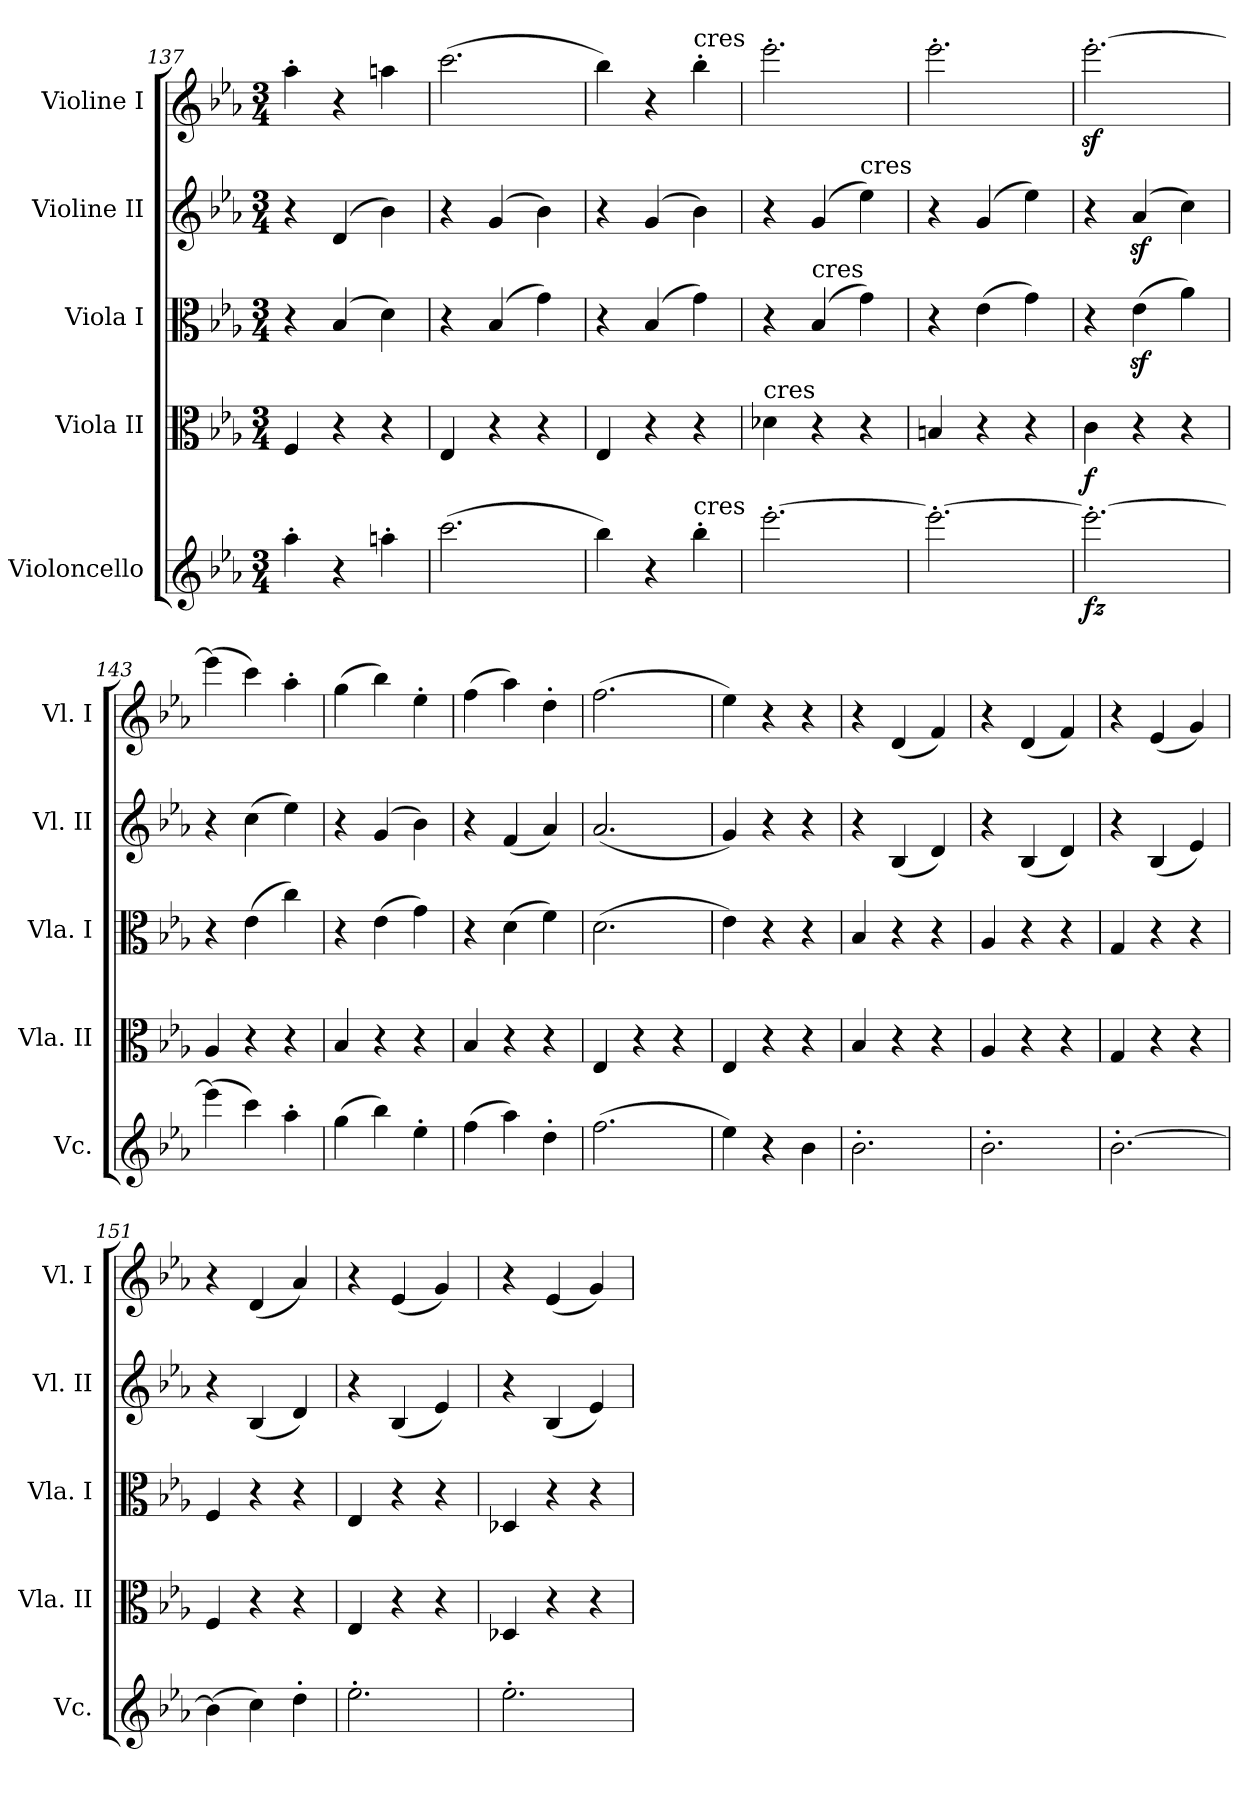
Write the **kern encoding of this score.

**kern	**dynam	**kern	**dynam	**kern	**kern	**kern
*part5	*part5	*part4	*part4	*part3	*part2	*part1
*staff5	*staff5	*staff4	*staff4	*staff3	*staff2	*staff1
*I"Violoncello	*	*I"Viola II	*	*I"Viola I	*I"Violine II	*I"Violine I
*I'Vc.	*	*I'Vla. II	*	*I'Vla. I	*I'Vl. II	*I'Vl. I
*clefG2	*	*clefC3	*	*clefC3	*clefG2	*clefG2
*k[b-e-a-]	*	*k[b-e-a-]	*	*k[b-e-a-]	*k[b-e-a-]	*k[b-e-a-]
*E-:	*	*E-:	*	*E-:	*E-:	*E-:
*M3/4	*	*M3/4	*	*M3/4	*M3/4	*M3/4
=137	=137	=137	=137	=137	=137	=137
4aa-'	.	4F	.	4r	4r	4aa-'
4r	.	4r	.	(4B-	(4d	4r
4aan'	.	4r	.	4d)	4b-)	4aan
=138	=138	=138	=138	=138	=138	=138
(2.ccc	.	4E-	.	4r	4r	(2.ccc
.	.	4r	.	(4B-	(4g	.
.	.	4r	.	4g)	4b-)	.
=139	=139	=139	=139	=139	=139	=139
4bb-)	.	4E-	.	4r	4r	4bb-)
4r	.	4r	.	(4B-	(4g	4r
!	!	!	!	!	!	!LO:TX:t=cres
!LO:TX:t=cres	!	!	!	!	!	!
4bb-'	.	4r	.	4g)	4b-)	4bb-'
=140	=140	=140	=140	=140	=140	=140
!	!	!LO:TX:t=cres	!	!	!	!
[2.eee-'	.	4d-X	.	4r	4r	2.eee-'
!	!	!	!	!LO:TX:t=cres	!	!
.	.	4r	.	(4B-	(4g	.
!	!	!	!	!	!LO:TX:t=cres	!
.	.	4r	.	4g)	4ee-)	.
=141	=141	=141	=141	=141	=141	=141
2.eee-'_	.	4Bn	.	4r	4r	2.eee-'
.	.	4r	.	(4e-	(4g	.
.	.	4r	.	4g)	4ee-)	.
=142	=142	=142	=142	=142	=142	=142
2.eee-'_	fz	4c	f	4r	4r	[2.eee-z'
.	.	4r	.	(4e-z	(4a-z	.
.	.	4r	.	4a-)	4cc)	.
=143	=143	=143	=143	=143	=143	=143
(4eee-]	.	4A-	.	4r	4r	(4eee-]
4ccc)	.	4r	.	(4e-	(4cc	4ccc)
4aa-'	.	4r	.	4cc)	4ee-)	4aa-'
=144	=144	=144	=144	=144	=144	=144
(4gg	.	4B-	.	4r	4r	(4gg
4bb-)	.	4r	.	(4e-	(4g	4bb-)
4ee-'	.	4r	.	4g)	4b-)	4ee-'
=145	=145	=145	=145	=145	=145	=145
(4ff	.	4B-	.	4r	4r	(4ff
4aa-)	.	4r	.	(4d	(4f	4aa-)
4dd'	.	4r	.	4f)	4a-)	4dd'
=146	=146	=146	=146	=146	=146	=146
(2.ff	.	4E-	.	(2.d	(2.a-	(2.ff
.	.	4r	.	.	.	.
.	.	4r	.	.	.	.
=147	=147	=147	=147	=147	=147	=147
4ee-)	.	4E-	.	4e-)	4g)	4ee-)
4r	.	4r	.	4r	4r	4r
4b-	.	4r	.	4r	4r	4r
=148	=148	=148	=148	=148	=148	=148
2.b-'	.	4B-	.	4B-	4r	4r
.	.	4r	.	4r	(4B-	(4d
.	.	4r	.	4r	4d)	4f)
=149	=149	=149	=149	=149	=149	=149
2.b-'	.	4A-	.	4A-	4r	4r
.	.	4r	.	4r	(4B-	(4d
.	.	4r	.	4r	4d)	4f)
=150	=150	=150	=150	=150	=150	=150
[2.b-'	.	4G	.	4G	4r	4r
.	.	4r	.	4r	(4B-	(4e-
.	.	4r	.	4r	4e-)	4g)
=151	=151	=151	=151	=151	=151	=151
(4b-]	.	4F	.	4F	4r	4r
4cc)	.	4r	.	4r	(4B-	(4d
4dd'	.	4r	.	4r	4d)	4a-)
=152	=152	=152	=152	=152	=152	=152
2.ee-'	.	4E-	.	4E-	4r	4r
.	.	4r	.	4r	(4B-	(4e-
.	.	4r	.	4r	4e-)	4g)
=153	=153	=153	=153	=153	=153	=153
2.ee-'	.	4D-X	.	4D-X	4r	4r
.	.	4r	.	4r	(4B-	(4e-
.	.	4r	.	4r	4e-)	4g)
=	=	=	=	=	=	=
*-	*-	*-	*-	*-	*-	*-
